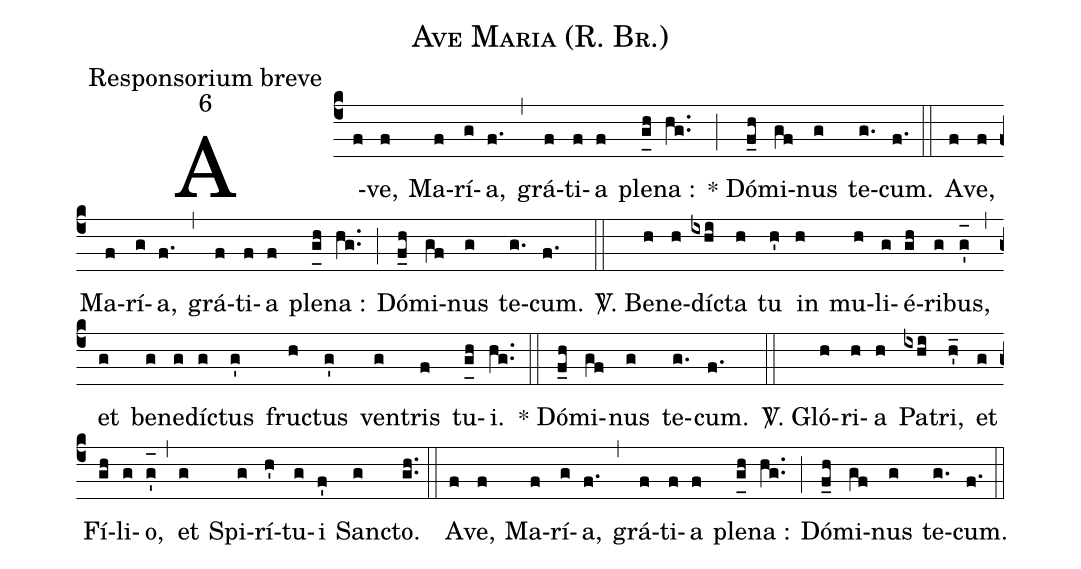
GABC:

name:Ave Maria (R. Br.);
office-part:Responsorium breve;
mode:6;
%%
(c4) A(f)ve,(f) Ma(f)rí(g)a,(f.) (,) grá(f)ti(f)a(f) ple(g_[uh:l]h)na :(hg..) (;) * Dó(f_h)mi(gf)nus(g) te(g.)cum.(f.) (::)
A(f)ve,(f) Ma(f)rí(g)a,(f.) (,) grá(f)ti(f)a(f) ple(g_[uh:l]h)na :(hg..) (;) Dó(f_h)mi(gf)nus(g) te(g.)cum.(f.) (::)
<sp>V/</sp>. Be(h)ne(h)dí(ixhi)cta(h) tu(h') in(h) mu(h)li(g)é(gh)ri(g)bus,(g'_[oh:h]) (,) et(g) be(g)ne(g)dí(g)ctus(g') fru(h)ctus(g') ven(g)tris(f) tu(g_[uh:l]h)i.(hg..) (::) * Dó(f_h)mi(gf)nus(g) te(g.)cum.(f.) (::)
<sp>V/</sp>. Gló(h)ri(h)a(h) Pa(ixhi)tri,(h'_) et(g) Fí(gh)li(g)o,(g'_[oh:h]) (,) et(g) Spi(g)rí(h')tu(g)i(f') San(g)cto.(gh..) (::) A(f)ve,(f) Ma(f)rí(g)a,(f.) (,) grá(f)ti(f)a(f) ple(g_[uh:l]h)na :(hg..) (;) Dó(f_h)mi(gf)nus(g) te(g.)cum.(f.) (::)
